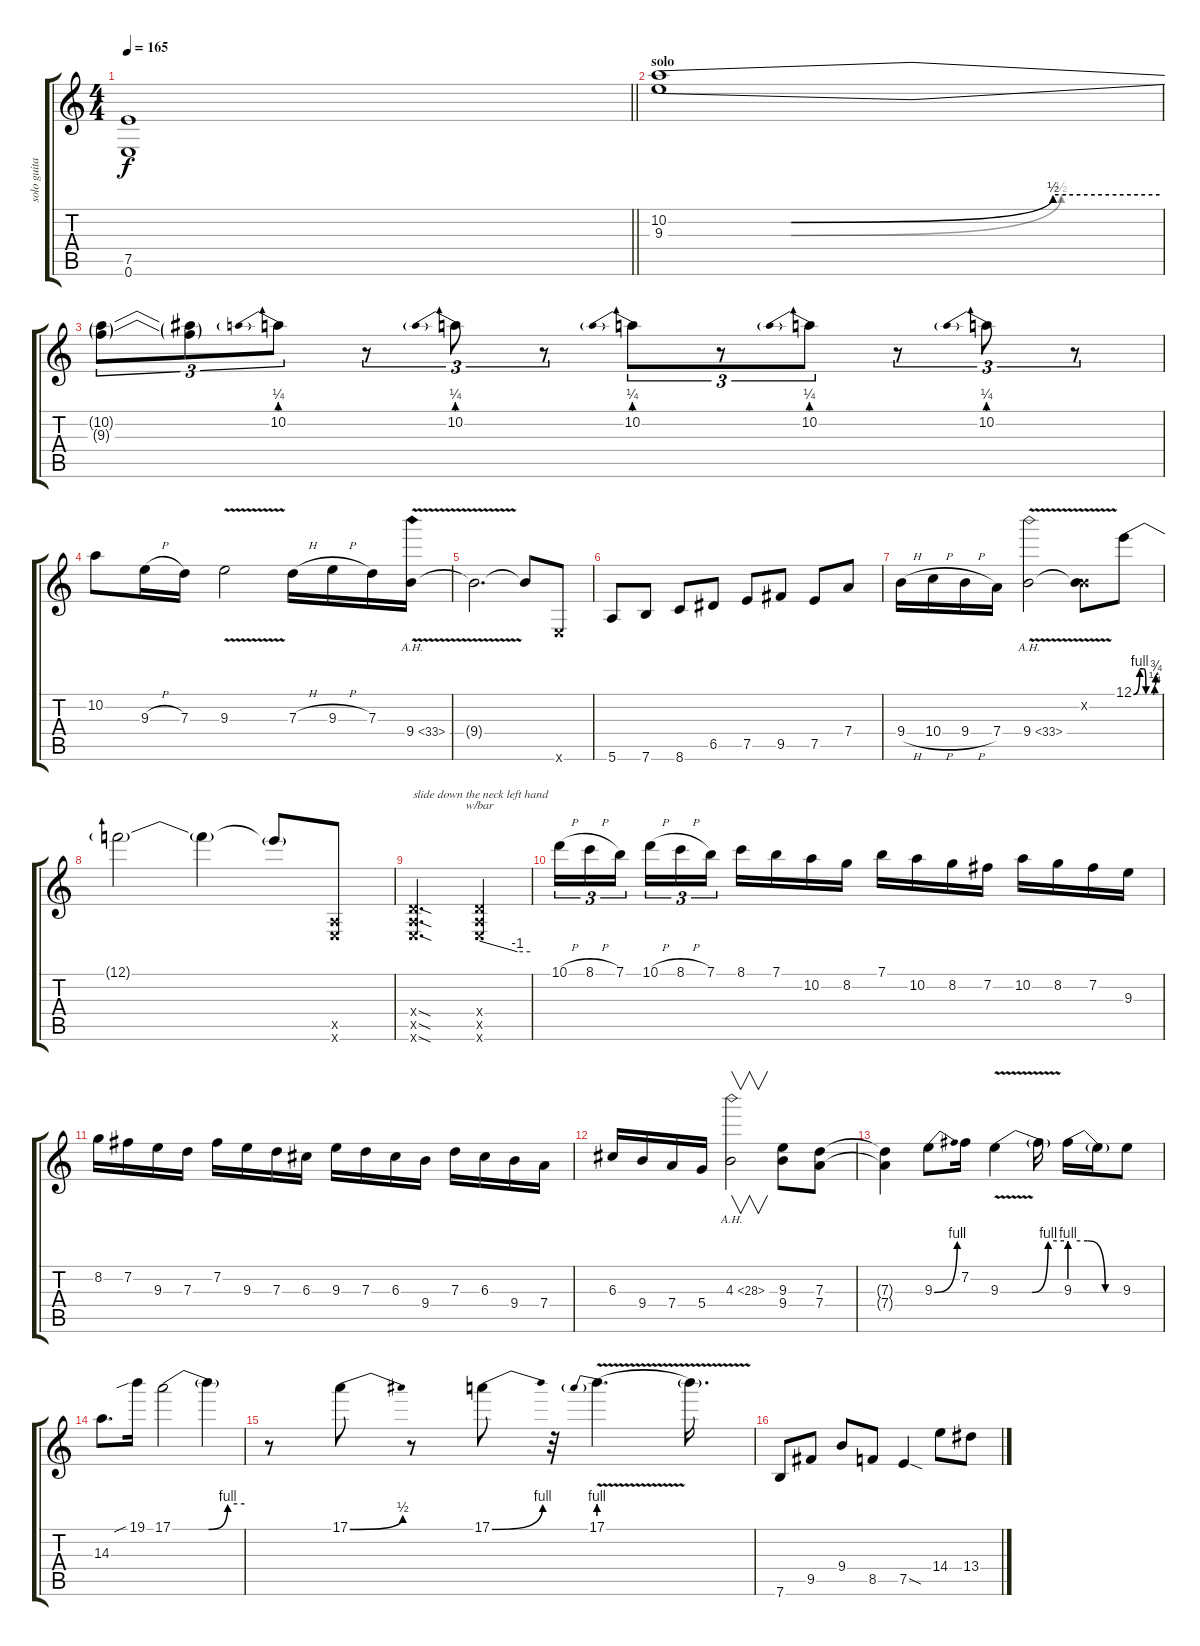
\track ("solo guitars" "solo guita") {instrument distortionguitar}
\staff {score tabs}
\tuning (E4 B3 G3 D3 A2 E2) {hide}
\ts (4 4)
\tempo 165
\clef g2
\barLineRight lightlight
\ks c
(7.5{t} 0.6{t}).1{dy f} |
\section ("" "solo")
(10.2{be (custom 0 0 15 0 47 2 60 2)} 9.3{be (custom 0 0 15 0 48 2 60 2)}).1 |
(10.2{t} 9.3{t}).8{tu (3 2)} (10.2{t} 9.3{t}).8{tu (3 2)} 10.2{be (prebend 0 1 60 1)}.8{tu (3 2)} r.8{tu (3 2)} 10.2{be (prebend 0 1 60 1)}.8{tu (3 2)} r.8{tu (3 2)} 10.2{be (prebend 0 1 60 1)}.8{tu (3 2)} r.8{tu (3 2)} 10.2{be (prebend 0 1 60 1)}.8{tu (3 2)} r.8{tu (3 2)} 10.2{be (prebend 0 1 60 1)}.8{tu (3 2)} r.8{tu (3 2)} |
10.2.8 9.3{h}.16 7.3.16 9.3{v}.2 7.3{h}.16 9.3{h}.16 7.3.16 9.4{ah 24 v}.16 |
9.4{t}.2{d} 9.4{t}.8 0.6{x}.8 |
5.6.8 7.6.8 8.6.8 6.5.8 7.5.8 9.5.8 7.5.8 7.4.8 |
9.4{h}.16 10.4{h}.16 9.4{h}.16 7.4.16 9.4{ah 24 v}.2 (0.2{x} 9.4{t}).8 12.1{be (custom 0 0 15 4 25 4 30 0 40 0 45 0 47 0 51 1 54 3 60 3)}.8 |
12.1{t}.2 12.1{t}.4 12.1{t}.8 (0.5{x} 0.6{x}).8 |
(0.4{sod x} 0.5{sod x} 0.6{sod x}).2{d txt "slide down the neck left hand"} (0.4{x} 0.5{x} 0.6{x}).4{tbe (custom default 0 0 45 -4 60 -4)} |
10.1{h}.16{tu (3 2)} 8.1{h}.16{tu (3 2)} 7.1.16{tu (3 2) beam splitsecondary} 10.1{h}.16{tu (3 2)} 8.1{h}.16{tu (3 2)} 7.1.16{tu (3 2)} 8.1.16 7.1.16 10.2.16 8.2.16 7.1.16 10.2.16 8.2.16 7.2.16 10.2.16 8.2.16 7.2.16 9.3.16 |
8.2.16 7.2.16 9.3.16 7.3.16 7.2.16 9.3.16 7.3.16 6.3.16 9.3.16 7.3.16 6.3.16 9.4.16 7.3.16 6.3.16 9.4.16 7.4.16 |
6.3.16 9.4.16 7.4.16 5.4.16 4.3{ah 24}.2{v} (9.3 9.4).8 (7.3 7.4).8 |
(7.3{t} 7.4{t}).4 9.3{be (bend 0 0 60 4)}.8 7.2.16 9.3{be (custom 0 0 30 0 45 4 60 4) v}.4 9.3{t}.16 9.3{be (custom 0 4 20 4 40 0 60 0)}.16 9.3{t}.16 9.3.8 |
14.3.8{d} 19.1{sib}.16 17.1{be (custom 0 0 30 0 46 4 60 4)}.2 17.1{t}.4 |
r.8 17.1{be (bend 0 0 60 2)}.8 r.8 17.1{be (bend 0 0 60 4)}.8 r.32 17.1{be (prebend 0 4 60 4) v}.4{d} 17.1{t}.16{d} |
7.6.8 9.5.8 9.4.8 8.5.8 7.5{sod}.4 14.4.8 13.4.8
